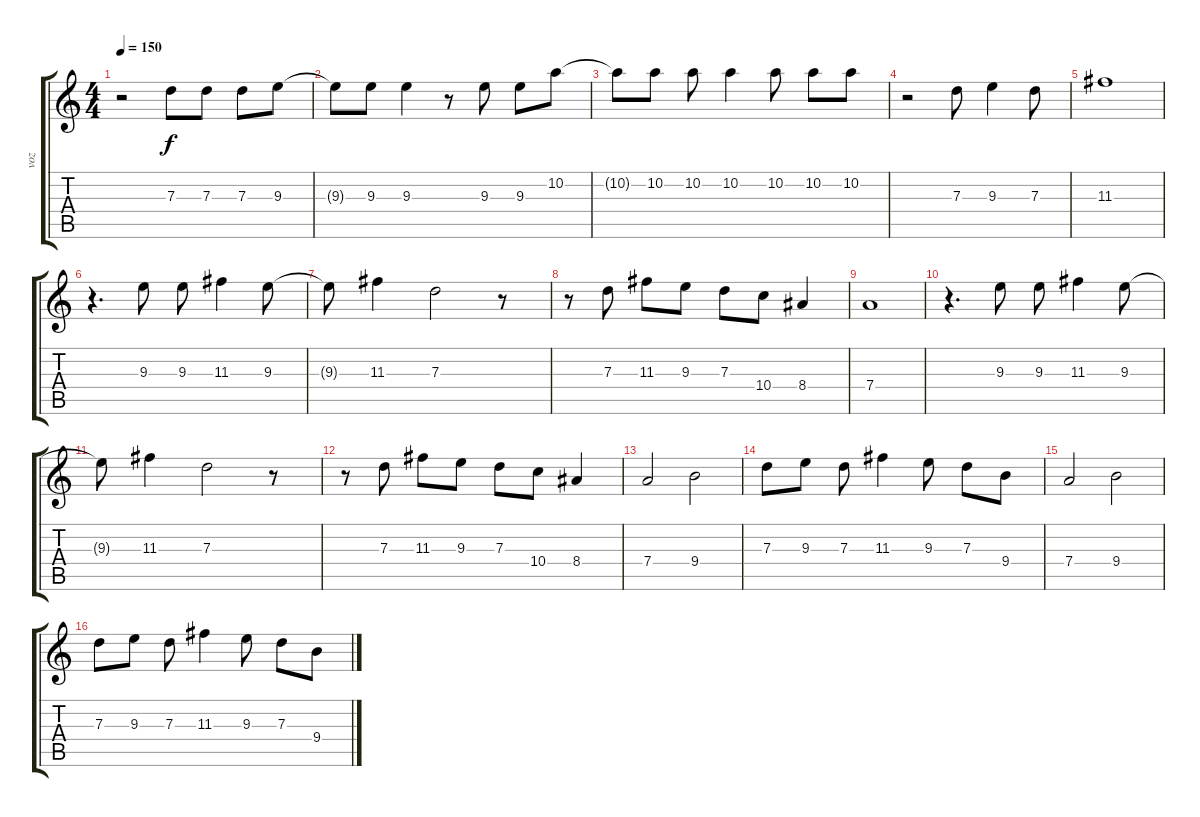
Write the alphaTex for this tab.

\track ("voz" "voz") {instrument acousticguitarnylon}
\staff {score tabs}
\tuning (E4 B3 G3 D3 A2 E2) {hide}
\ts (4 4)
\tempo 150
\clef g2
\ks c
r.2{dy f} 7.3.8 7.3.8 7.3.8 9.3.8 |
9.3{t}.8 9.3.8 9.3.4 r.8 9.3.8 9.3.8 10.2.8 |
10.2{t}.8 10.2.8 10.2.8 10.2.4 10.2.8 10.2.8 10.2.8 |
r.2 7.3.8 9.3.4 7.3.8 |
11.3.1 |
r.4{d} 9.3.8 9.3.8 11.3.4 9.3.8 |
9.3{t}.8 11.3.4 7.3.2 r.8 |
r.8 7.3.8 11.3.8 9.3.8 7.3.8 10.4.8 8.4.4 |
7.4.1 |
r.4{d} 9.3.8 9.3.8 11.3.4 9.3.8 |
9.3{t}.8 11.3.4 7.3.2 r.8 |
r.8 7.3.8 11.3.8 9.3.8 7.3.8 10.4.8 8.4.4 |
7.4.2 9.4.2 |
7.3.8 9.3.8 7.3.8 11.3.4 9.3.8 7.3.8 9.4.8 |
7.4.2 9.4.2 |
7.3.8 9.3.8 7.3.8 11.3.4 9.3.8 7.3.8 9.4.8
